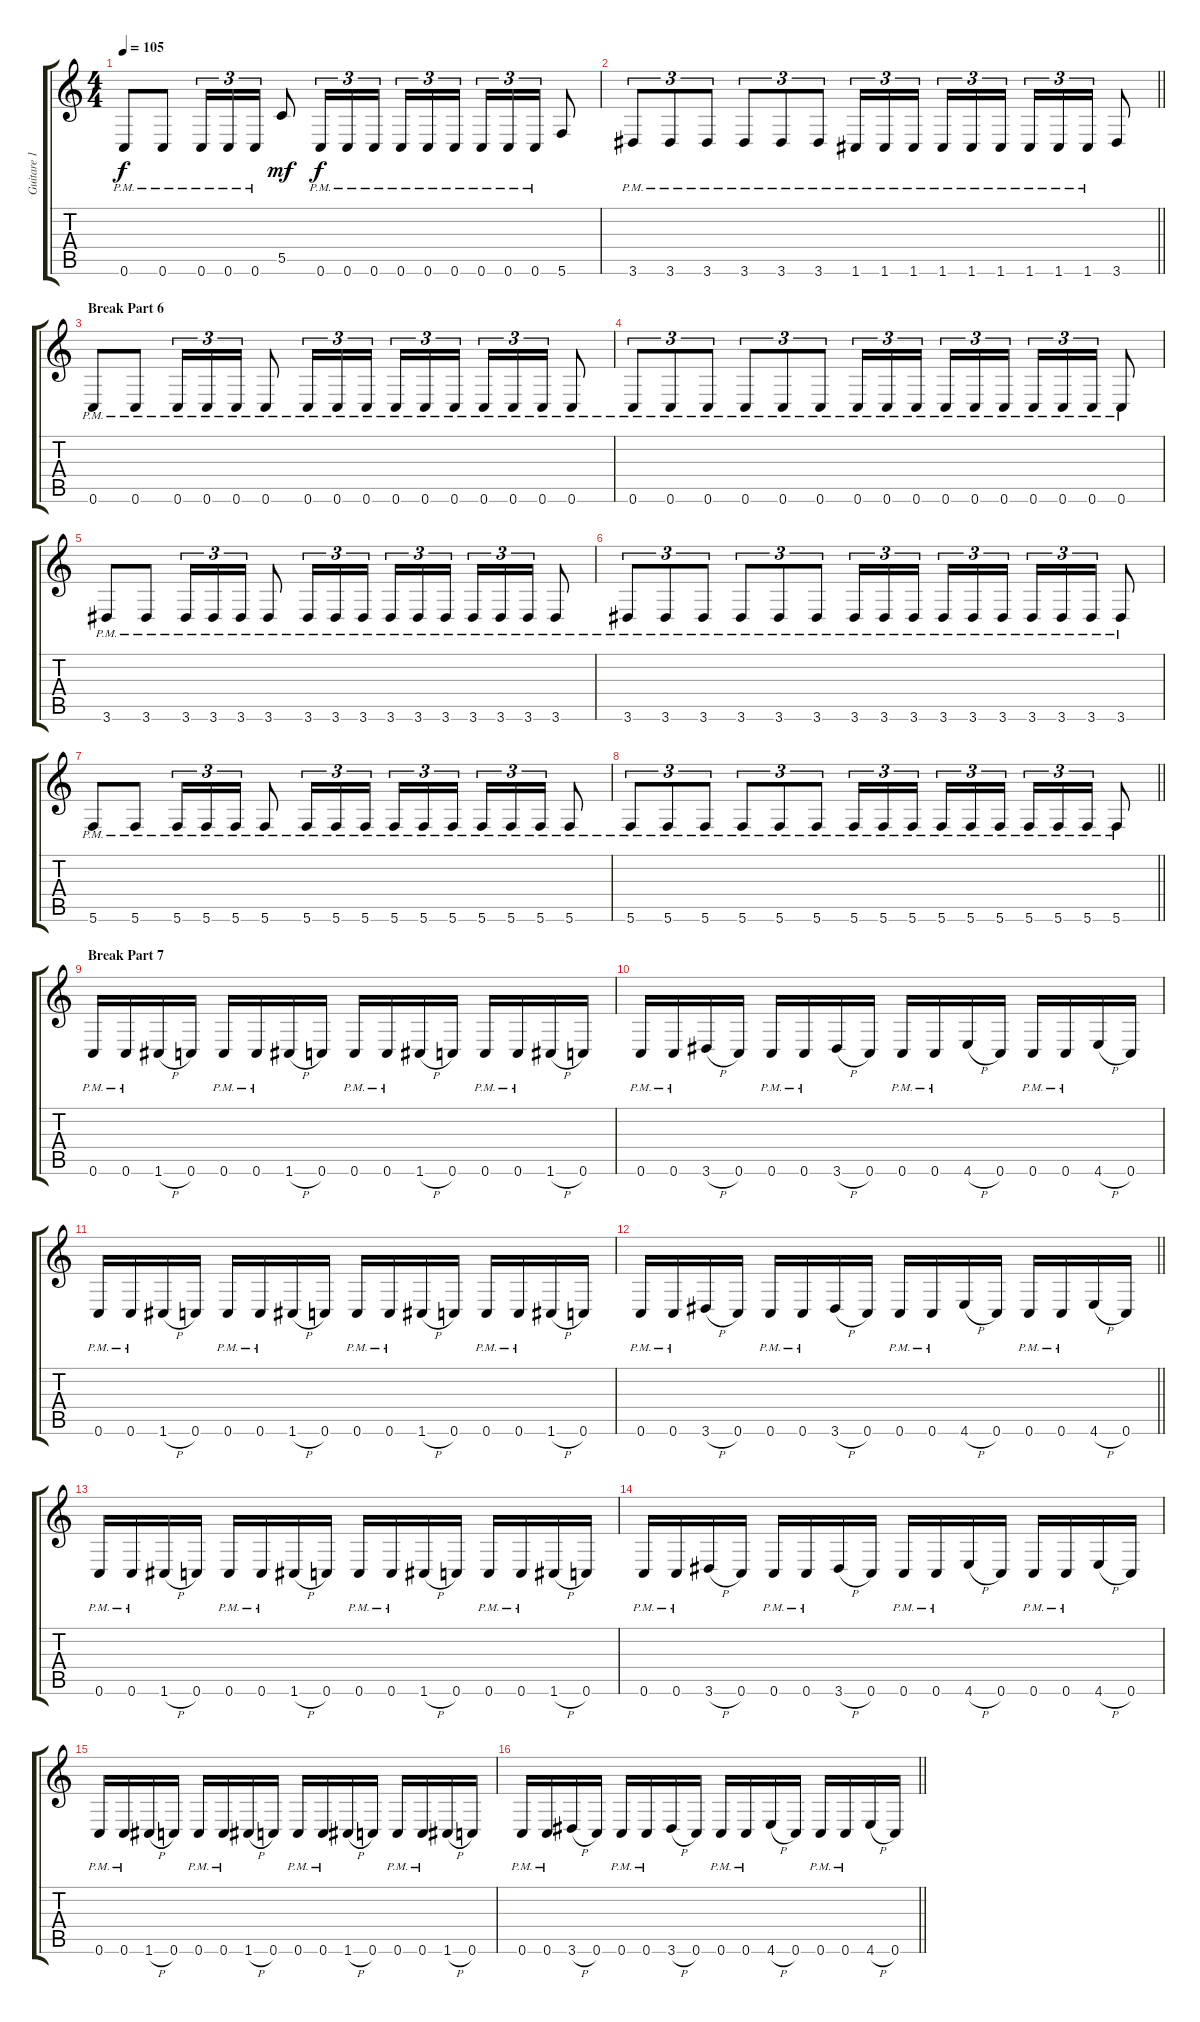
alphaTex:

\track ("Guitare 1" "Guitare 1") {instrument distortionguitar}
\staff {score tabs}
\tuning (D4 A3 F3 C3 G2 C2) {hide}
\ts (4 4)
\tempo 105
\clef g2
\ks c
0.6{pm}.8{dy f} 0.6{pm}.8 0.6{pm}.16{tu (3 2)} 0.6{pm}.16{tu (3 2)} 0.6{pm}.16{tu (3 2)} 5.5.8{dy mf} 0.6{pm}.16{tu (3 2) dy f} 0.6{pm}.16{tu (3 2)} 0.6{pm}.16{tu (3 2) beam splitsecondary} 0.6{pm}.16{tu (3 2)} 0.6{pm}.16{tu (3 2)} 0.6{pm}.16{tu (3 2)} 0.6{pm}.16{tu (3 2)} 0.6{pm}.16{tu (3 2)} 0.6{pm}.16{tu (3 2)} 5.6.8 |
\barLineRight lightlight
3.6{pm}.8{tu (3 2)} 3.6{pm}.8{tu (3 2)} 3.6{pm}.8{tu (3 2)} 3.6{pm}.8{tu (3 2)} 3.6{pm}.8{tu (3 2)} 3.6{pm}.8{tu (3 2)} 1.6{pm}.16{tu (3 2)} 1.6{pm}.16{tu (3 2)} 1.6{pm}.16{tu (3 2) beam splitsecondary} 1.6{pm}.16{tu (3 2)} 1.6{pm}.16{tu (3 2)} 1.6{pm}.16{tu (3 2)} 1.6{pm}.16{tu (3 2)} 1.6{pm}.16{tu (3 2)} 1.6{pm}.16{tu (3 2)} 3.6.8 |
\section ("" "Break Part 6")
0.6{pm}.8 0.6{pm}.8 0.6{pm}.16{tu (3 2)} 0.6{pm}.16{tu (3 2)} 0.6{pm}.16{tu (3 2)} 0.6{pm}.8 0.6{pm}.16{tu (3 2)} 0.6{pm}.16{tu (3 2)} 0.6{pm}.16{tu (3 2) beam splitsecondary} 0.6{pm}.16{tu (3 2)} 0.6{pm}.16{tu (3 2)} 0.6{pm}.16{tu (3 2)} 0.6{pm}.16{tu (3 2)} 0.6{pm}.16{tu (3 2)} 0.6{pm}.16{tu (3 2)} 0.6{pm}.8 |
0.6{pm}.8{tu (3 2)} 0.6{pm}.8{tu (3 2)} 0.6{pm}.8{tu (3 2)} 0.6{pm}.8{tu (3 2)} 0.6{pm}.8{tu (3 2)} 0.6{pm}.8{tu (3 2)} 0.6{pm}.16{tu (3 2)} 0.6{pm}.16{tu (3 2)} 0.6{pm}.16{tu (3 2) beam splitsecondary} 0.6{pm}.16{tu (3 2)} 0.6{pm}.16{tu (3 2)} 0.6{pm}.16{tu (3 2)} 0.6{pm}.16{tu (3 2)} 0.6{pm}.16{tu (3 2)} 0.6{pm}.16{tu (3 2)} 0.6{pm}.8 |
3.6{pm}.8 3.6{pm}.8 3.6{pm}.16{tu (3 2)} 3.6{pm}.16{tu (3 2)} 3.6{pm}.16{tu (3 2)} 3.6{pm}.8 3.6{pm}.16{tu (3 2)} 3.6{pm}.16{tu (3 2)} 3.6{pm}.16{tu (3 2) beam splitsecondary} 3.6{pm}.16{tu (3 2)} 3.6{pm}.16{tu (3 2)} 3.6{pm}.16{tu (3 2)} 3.6{pm}.16{tu (3 2)} 3.6{pm}.16{tu (3 2)} 3.6{pm}.16{tu (3 2)} 3.6{pm}.8 |
3.6{pm}.8{tu (3 2)} 3.6{pm}.8{tu (3 2)} 3.6{pm}.8{tu (3 2)} 3.6{pm}.8{tu (3 2)} 3.6{pm}.8{tu (3 2)} 3.6{pm}.8{tu (3 2)} 3.6{pm}.16{tu (3 2)} 3.6{pm}.16{tu (3 2)} 3.6{pm}.16{tu (3 2) beam splitsecondary} 3.6{pm}.16{tu (3 2)} 3.6{pm}.16{tu (3 2)} 3.6{pm}.16{tu (3 2)} 3.6{pm}.16{tu (3 2)} 3.6{pm}.16{tu (3 2)} 3.6{pm}.16{tu (3 2)} 3.6{pm}.8 |
5.6{pm}.8 5.6{pm}.8 5.6{pm}.16{tu (3 2)} 5.6{pm}.16{tu (3 2)} 5.6{pm}.16{tu (3 2)} 5.6{pm}.8 5.6{pm}.16{tu (3 2)} 5.6{pm}.16{tu (3 2)} 5.6{pm}.16{tu (3 2) beam splitsecondary} 5.6{pm}.16{tu (3 2)} 5.6{pm}.16{tu (3 2)} 5.6{pm}.16{tu (3 2)} 5.6{pm}.16{tu (3 2)} 5.6{pm}.16{tu (3 2)} 5.6{pm}.16{tu (3 2)} 5.6{pm}.8 |
\barLineRight lightlight
5.6{pm}.8{tu (3 2)} 5.6{pm}.8{tu (3 2)} 5.6{pm}.8{tu (3 2)} 5.6{pm}.8{tu (3 2)} 5.6{pm}.8{tu (3 2)} 5.6{pm}.8{tu (3 2)} 5.6{pm}.16{tu (3 2)} 5.6{pm}.16{tu (3 2)} 5.6{pm}.16{tu (3 2) beam splitsecondary} 5.6{pm}.16{tu (3 2)} 5.6{pm}.16{tu (3 2)} 5.6{pm}.16{tu (3 2)} 5.6{pm}.16{tu (3 2)} 5.6{pm}.16{tu (3 2)} 5.6{pm}.16{tu (3 2)} 5.6{pm}.8 |
\section ("" "Break Part 7")
0.6{pm}.16 0.6{pm}.16 1.6{h}.16 0.6.16 0.6{pm}.16 0.6{pm}.16 1.6{h}.16 0.6.16 0.6{pm}.16 0.6{pm}.16 1.6{h}.16 0.6.16 0.6{pm}.16 0.6{pm}.16 1.6{h}.16 0.6.16 |
0.6{pm}.16 0.6{pm}.16 3.6{h}.16 0.6.16 0.6{pm}.16 0.6{pm}.16 3.6{h}.16 0.6.16 0.6{pm}.16 0.6{pm}.16 4.6{h}.16 0.6.16 0.6{pm}.16 0.6{pm}.16 4.6{h}.16 0.6.16 |
0.6{pm}.16 0.6{pm}.16 1.6{h}.16 0.6.16 0.6{pm}.16 0.6{pm}.16 1.6{h}.16 0.6.16 0.6{pm}.16 0.6{pm}.16 1.6{h}.16 0.6.16 0.6{pm}.16 0.6{pm}.16 1.6{h}.16 0.6.16 |
\barLineRight lightlight
0.6{pm}.16 0.6{pm}.16 3.6{h}.16 0.6.16 0.6{pm}.16 0.6{pm}.16 3.6{h}.16 0.6.16 0.6{pm}.16 0.6{pm}.16 4.6{h}.16 0.6.16 0.6{pm}.16 0.6{pm}.16 4.6{h}.16 0.6.16 |
0.6{pm}.16 0.6{pm}.16 1.6{h}.16 0.6.16 0.6{pm}.16 0.6{pm}.16 1.6{h}.16 0.6.16 0.6{pm}.16 0.6{pm}.16 1.6{h}.16 0.6.16 0.6{pm}.16 0.6{pm}.16 1.6{h}.16 0.6.16 |
0.6{pm}.16 0.6{pm}.16 3.6{h}.16 0.6.16 0.6{pm}.16 0.6{pm}.16 3.6{h}.16 0.6.16 0.6{pm}.16 0.6{pm}.16 4.6{h}.16 0.6.16 0.6{pm}.16 0.6{pm}.16 4.6{h}.16 0.6.16 |
0.6{pm}.16 0.6{pm}.16 1.6{h}.16 0.6.16 0.6{pm}.16 0.6{pm}.16 1.6{h}.16 0.6.16 0.6{pm}.16 0.6{pm}.16 1.6{h}.16 0.6.16 0.6{pm}.16 0.6{pm}.16 1.6{h}.16 0.6.16 |
\barLineRight lightlight
0.6{pm}.16 0.6{pm}.16 3.6{h}.16 0.6.16 0.6{pm}.16 0.6{pm}.16 3.6{h}.16 0.6.16 0.6{pm}.16 0.6{pm}.16 4.6{h}.16 0.6.16 0.6{pm}.16 0.6{pm}.16 4.6{h}.16 0.6.16
